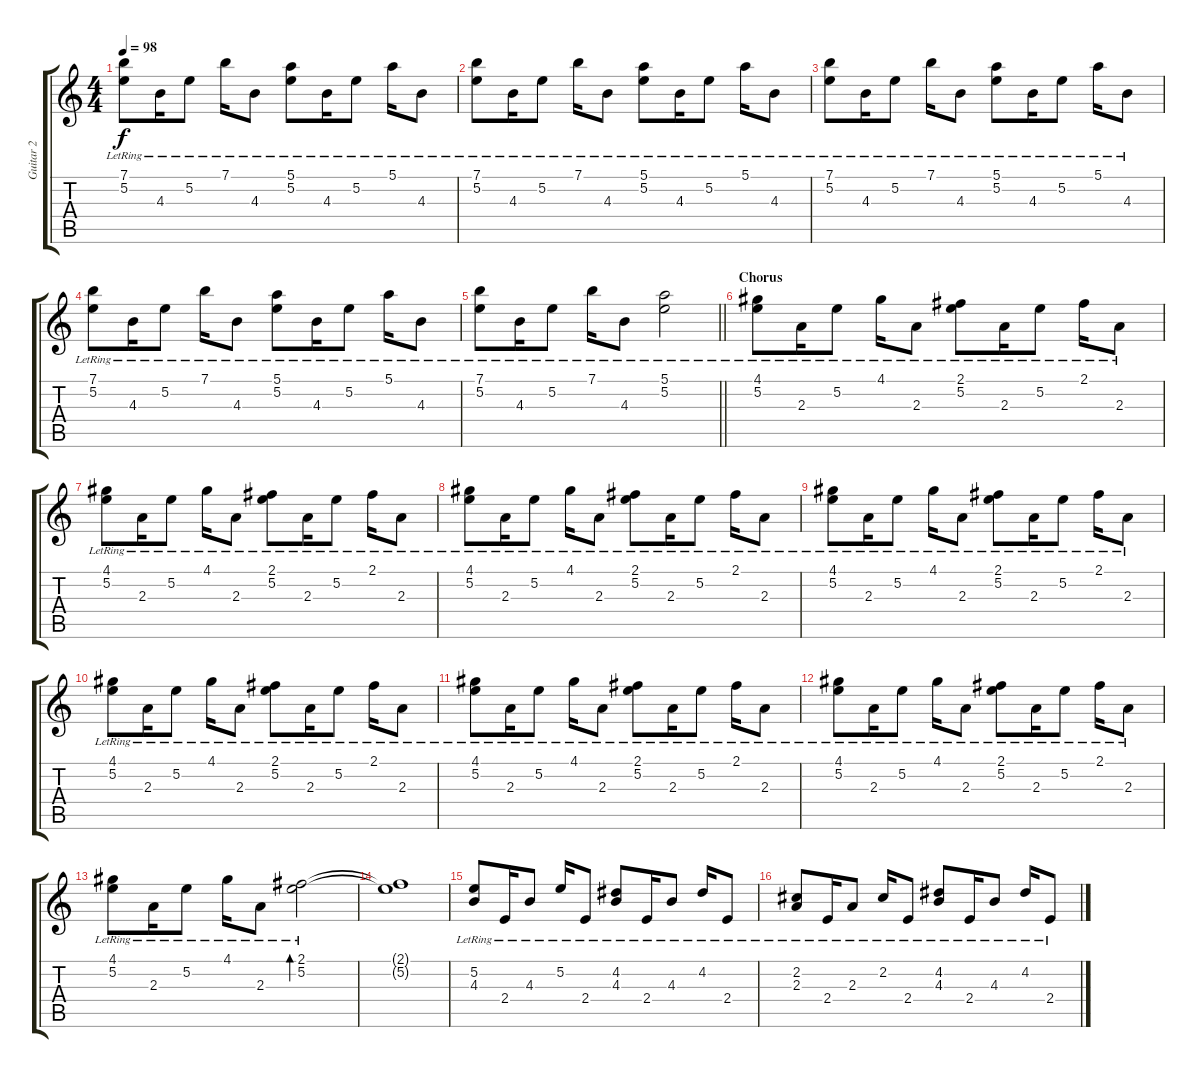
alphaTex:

\track ("Guitar 2" "Guitar 2") {instrument acousticguitarsteel}
\staff {score tabs}
\tuning (E4 B3 G3 D3 A2 E2) {hide}
\ts (4 4)
\tempo 98
\clef g2
\ks c
(7.1{lr} 5.2{lr}).8{dy f} 4.3{lr}.16 5.2{lr}.8 7.1{lr}.16 4.3{lr}.8 (5.1{lr} 5.2{lr}).8 4.3{lr}.16 5.2{lr}.8 5.1{lr}.16 4.3{lr}.8 |
(7.1{lr} 5.2{lr}).8 4.3{lr}.16 5.2{lr}.8 7.1{lr}.16 4.3{lr}.8 (5.1{lr} 5.2{lr}).8 4.3{lr}.16 5.2{lr}.8 5.1{lr}.16 4.3{lr}.8 |
(7.1{lr} 5.2{lr}).8 4.3{lr}.16 5.2{lr}.8 7.1{lr}.16 4.3{lr}.8 (5.1{lr} 5.2{lr}).8 4.3{lr}.16 5.2{lr}.8 5.1{lr}.16 4.3{lr}.8 |
(7.1{lr} 5.2{lr}).8 4.3{lr}.16 5.2{lr}.8 7.1{lr}.16 4.3{lr}.8 (5.1{lr} 5.2{lr}).8 4.3{lr}.16 5.2{lr}.8 5.1{lr}.16 4.3{lr}.8 |
\barLineRight lightlight
(7.1{lr} 5.2{lr}).8 4.3{lr}.16 5.2{lr}.8 7.1{lr}.16 4.3{lr}.8 (5.1{lr} 5.2{lr}).2 |
\section ("" "Chorus")
(4.1{lr} 5.2{lr}).8 2.3{lr}.16 5.2{lr}.8 4.1{lr}.16 2.3{lr}.8 (2.1{lr} 5.2{lr}).8 2.3{lr}.16 5.2{lr}.8 2.1{lr}.16 2.3{lr}.8 |
(4.1{lr} 5.2{lr}).8 2.3{lr}.16 5.2{lr}.8 4.1{lr}.16 2.3{lr}.8 (2.1{lr} 5.2{lr}).8 2.3{lr}.16 5.2{lr}.8 2.1{lr}.16 2.3{lr}.8 |
(4.1{lr} 5.2{lr}).8 2.3{lr}.16 5.2{lr}.8 4.1{lr}.16 2.3{lr}.8 (2.1{lr} 5.2{lr}).8 2.3{lr}.16 5.2{lr}.8 2.1{lr}.16 2.3{lr}.8 |
(4.1{lr} 5.2{lr}).8 2.3{lr}.16 5.2{lr}.8 4.1{lr}.16 2.3{lr}.8 (2.1{lr} 5.2{lr}).8 2.3{lr}.16 5.2{lr}.8 2.1{lr}.16 2.3{lr}.8 |
(4.1{lr} 5.2{lr}).8 2.3{lr}.16 5.2{lr}.8 4.1{lr}.16 2.3{lr}.8 (2.1{lr} 5.2{lr}).8 2.3{lr}.16 5.2{lr}.8 2.1{lr}.16 2.3{lr}.8 |
(4.1{lr} 5.2{lr}).8 2.3{lr}.16 5.2{lr}.8 4.1{lr}.16 2.3{lr}.8 (2.1{lr} 5.2{lr}).8 2.3{lr}.16 5.2{lr}.8 2.1{lr}.16 2.3{lr}.8 |
(4.1{lr} 5.2{lr}).8 2.3{lr}.16 5.2{lr}.8 4.1{lr}.16 2.3{lr}.8 (2.1{lr} 5.2{lr}).8 2.3{lr}.16 5.2{lr}.8 2.1{lr}.16 2.3{lr}.8 |
(4.1{lr} 5.2{lr}).8 2.3{lr}.16 5.2{lr}.8 4.1{lr}.16 2.3{lr}.8 (2.1{lr} 5.2{lr}).2{bd 480} |
(2.1{t} 5.2{t}).1 |
(5.2{lr} 4.3{lr}).8 2.4{lr}.16 4.3{lr}.8 5.2{lr}.16 2.4{lr}.8 (4.2{lr} 4.3{lr}).8 2.4{lr}.16 4.3{lr}.8 4.2{lr}.16 2.4{lr}.8 |
(2.2{lr} 2.3{lr}).8 2.4{lr}.16 2.3{lr}.8 2.2{lr}.16 2.4{lr}.8 (4.2{lr} 4.3{lr}).8 2.4{lr}.16 4.3{lr}.8 4.2{lr}.16 2.4{lr}.8
